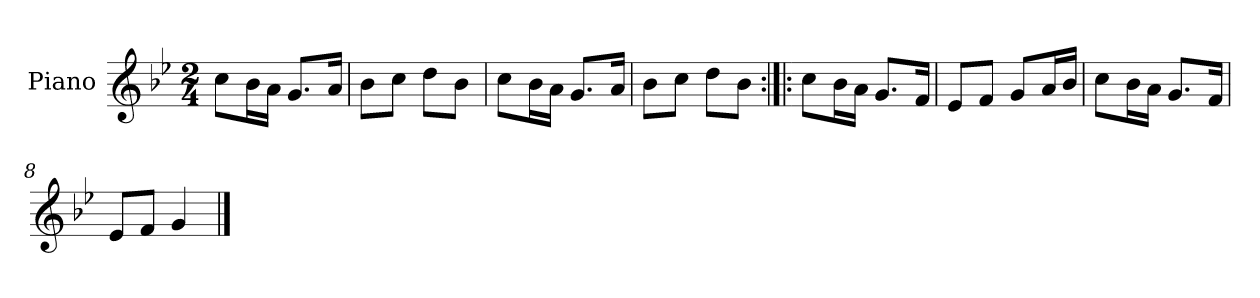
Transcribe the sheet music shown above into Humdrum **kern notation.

**kern
*part1
*staff1
*I"Piano
*I'Pno.
*clefG2
*k[b-e-]
*M2/4
=1
8cc\L
16b-\L
16a\JJ
8.g/L
16a/Jk
=2
8b-\L
8cc\J
8dd\L
8b-\J
=3
8cc\L
16b-\L
16a\JJ
8.g/L
16a/Jk
=4
8b-\L
8cc\J
8dd\L
8b-\J
=5:|!|:
8cc\L
16b-\L
16a\JJ
8.g/L
16f/Jk
=6
8e-/L
8f/J
8g/L
16a/L
16b-/JJ
=7
8cc\L
16b-\L
16a\JJ
8.g/L
16f/Jk
!!LO:LB:g=z
=8
8e-/L
8f/J
4g/
==
*-
